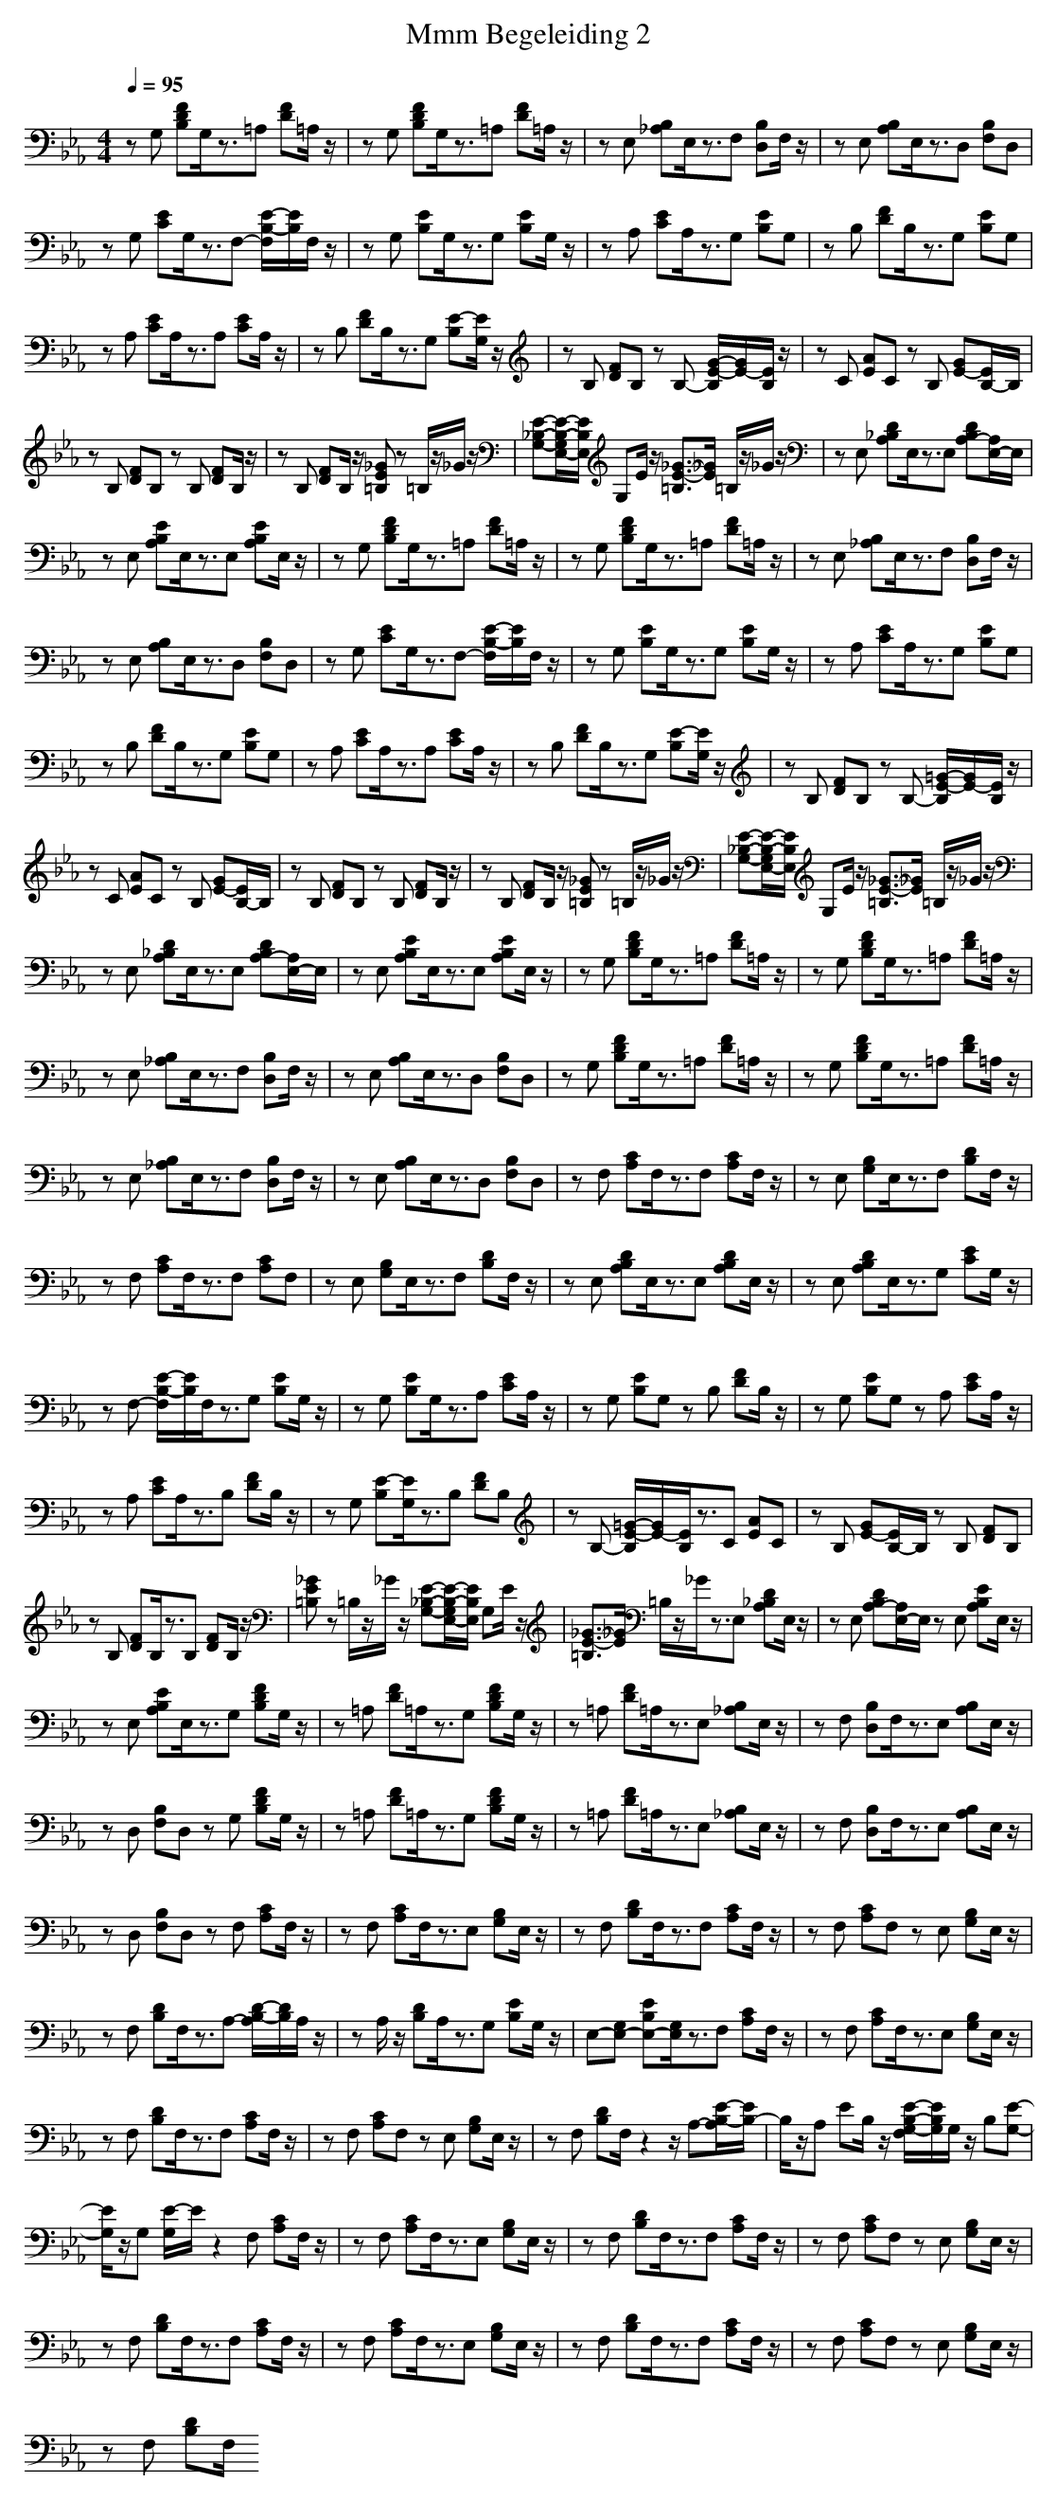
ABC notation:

X:1
T: Mmm Begeleiding 2
M: 4/4
L: 1/8
Q:1/4=95
K:Eb
V:3
zG, [FDB,]G,/2z3/2=A, [FD]=A,/2z/2|zG, [FDB,]G,/2z3/2=A, [FD]=A,/2z/2|zE, [B,_A,]E,/2z3/2F, [B,D,]F,/2z/2|zE, [B,A,]E,/2z3/2D, [B,F,]D,|
zG, [EC]G,/2z3/2F,- [E/2-B,/2-F,/2][E/2B,/2]F,/2z/2|zG, [EB,]G,/2z3/2G, [EB,]G,/2z/2|zA, [EC]A,/2z3/2G, [EB,]G,|zB, [FD]B,/2z3/2G, [EB,]G,|
zA, [EC]A,/2z3/2A, [EC]A,/2z/2|zB, [FD]B,/2z3/2G, [E-B,][E/2G,/2]z/2|zB, [FD]B, zB,- [G/2-E/2-B,/2][G/2E/2-][E/2B,/2]z/2|zC [AE]C zB, [GE-][E/2B,/2-]B,/2|
zB, [FD]B, zB, [FD]B,/2z/2|zB, [FD]B,/2z/2 [_GE=B,]z =B,/2z/2_G/2z/2|[E-_B,-G,-][E/2-B,/2-G,/2E,/2-][E/2B,/2E,/2] G,E/2z/2 [_G3/2-E3/2-=B,3/2][_G/2E/2] =B,/2z/2_G/2z/2|zE, [D_B,A,]E,/2z3/2E, [DB,A,-][A,/2E,/2-]E,/2|
zE, [EB,A,]E,/2z3/2E, [EB,A,]E,/2z/2|zG, [FDB,]G,/2z3/2=A, [FD]=A,/2z/2|zG, [FDB,]G,/2z3/2=A, [FD]=A,/2z/2|zE, [B,_A,]E,/2z3/2F, [B,D,]F,/2z/2|
zE, [B,A,]E,/2z3/2D, [B,F,]D,|zG, [EC]G,/2z3/2F,- [E/2-B,/2-F,/2][E/2B,/2]F,/2z/2|zG, [EB,]G,/2z3/2G, [EB,]G,/2z/2|zA, [EC]A,/2z3/2G, [EB,]G,|
zB, [FD]B,/2z3/2G, [EB,]G,|zA, [EC]A,/2z3/2A, [EC]A,/2z/2|zB, [FD]B,/2z3/2G, [E-B,][E/2G,/2]z/2|zB, [FD]B, zB,- [=G/2-E/2-B,/2][G/2E/2-][E/2B,/2]z/2|
zC [AE]C zB, [GE-][E/2B,/2-]B,/2|zB, [FD]B, zB, [FD]B,/2z/2|zB, [FD]B,/2z/2 [_GE=B,]z =B,/2z/2_G/2z/2|[E-_B,-G,-][E/2-B,/2-G,/2E,/2-][E/2B,/2E,/2] G,E/2z/2 [_G3/2-E3/2-=B,3/2][_G/2E/2] =B,/2z/2_G/2z/2|
zE, [D_B,A,]E,/2z3/2E, [DB,A,-][A,/2E,/2-]E,/2|zE, [EB,A,]E,/2z3/2E, [EB,A,]E,/2z/2|zG, [FDB,]G,/2z3/2=A, [FD]=A,/2z/2|zG, [FDB,]G,/2z3/2=A, [FD]=A,/2z/2|
zE, [B,_A,]E,/2z3/2F, [B,D,]F,/2z/2|zE, [B,A,]E,/2z3/2D, [B,F,]D,|zG, [FDB,]G,/2z3/2=A, [FD]=A,/2z/2|zG, [FDB,]G,/2z3/2=A, [FD]=A,/2z/2|
zE, [B,_A,]E,/2z3/2F, [B,D,]F,/2z/2|zE, [B,A,]E,/2z3/2D, [B,F,]D,|zF, [CA,]F,/2z3/2F, [CA,]F,/2z/2|zE, [B,G,]E,/2z3/2F, [DB,]F,/2z/2|
zF, [CA,]F,/2z3/2F, [CA,]F,|zE, [B,G,]E,/2z3/2F, [DB,]F,/2z/2|zE, [DB,A,]E,/2z3/2E, [DB,A,]E,/2z/2|zE, [DB,A,]E,/2z3/2G, [EC]G,/2z/2|
zF,- [E/2-B,/2-F,/2][E/2B,/2]F,/2z3/2G, [EB,]G,/2z/2|zG, [EB,]G,/2z3/2A, [EC]A,/2z/2|zG, [EB,]G, zB, [FD]B,/2z/2|zG, [EB,]G, zA, [EC]A,/2z/2|
zA, [EC]A,/2z3/2B, [FD]B,/2z/2|zG, [E-B,][E/2G,/2]z3/2B, [FD]B,|zB,- [=G/2-E/2-B,/2][G/2E/2-][E/2B,/2]z3/2C [AE]C|zB, [GE-][E/2B,/2-]B,/2 zB, [FD]B,|
zB, [FD]B,/2z3/2B, [FD]B,/2z/2|[_GE=B,]z =B,/2z/2_G/2z/2 [E-_B,-G,-][E/2-B,/2-G,/2E,/2-][E/2B,/2E,/2] G,E/2z/2|[_G3/2-E3/2-=B,3/2][_G/2E/2] =B,/2z/2_G/2z3/2E, [D_B,A,]E,/2z/2|zE, [DB,A,-][A,/2E,/2-]E,/2 zE, [EB,A,]E,/2z/2|
zE, [EB,A,]E,/2z3/2G, [FDB,]G,/2z/2|z=A, [FD]=A,/2z3/2G, [FDB,]G,/2z/2|z=A, [FD]=A,/2z3/2E, [B,_A,]E,/2z/2|zF, [B,D,]F,/2z3/2E, [B,A,]E,/2z/2|
zD, [B,F,]D, zG, [FDB,]G,/2z/2|z=A, [FD]=A,/2z3/2G, [FDB,]G,/2z/2|z=A, [FD]=A,/2z3/2E, [B,_A,]E,/2z/2|zF, [B,D,]F,/2z3/2E, [B,A,]E,/2z/2|
zD, [B,F,]D, zF, [CA,]F,/2z/2|zF, [CA,]F,/2z3/2E, [B,G,]E,/2z/2|zF, [DB,]F,/2z3/2F, [CA,]F,/2z/2|zF, [CA,]F, zE, [B,G,]E,/2z/2|
zF, [DB,]F,/2z3/2A,- [D/2-B,/2-A,/2][D/2B,/2]A,/2z/2|zA,/2z/2 [DB,]A,/2z3/2G, [EB,]G,/2z/2|E,-[G,E,-] [EB,E,-][G,/2E,/2]z3/2F, [CA,]F,/2z/2|zF, [CA,]F,/2z3/2E, [B,G,]E,/2z/2|
zF, [DB,]F,/2z3/2F, [CA,]F,/2z/2|zF, [CA,]F, zE, [B,G,]E,/2z/2|zF, [DB,]F,/2z2z/2 A,-[E/2-B,/2-A,/2][E/2B,/2-]|B,/2z/2A, EB,/2z/2 [E/2-B,/2-G,/2-F,/2][E/2B,/2G,/2]G,/2z/2 B,[E-G,-]|
[E/2G,/2]z/2G, [E/2-G,/2]E/2z2F, [CA,]F,/2z/2|zF, [CA,]F,/2z3/2E, [B,G,]E,/2z/2|zF, [DB,]F,/2z3/2F, [CA,]F,/2z/2|zF, [CA,]F, zE, [B,G,]E,/2z/2|
zF, [DB,]F,/2z3/2F, [CA,]F,/2z/2|zF, [CA,]F,/2z3/2E, [B,G,]E,/2z/2|zF, [DB,]F,/2z3/2F, [CA,]F,/2z/2|zF, [CA,]F, zE, [B,G,]E,/2z/2|
zF, [DB,]F,/2
